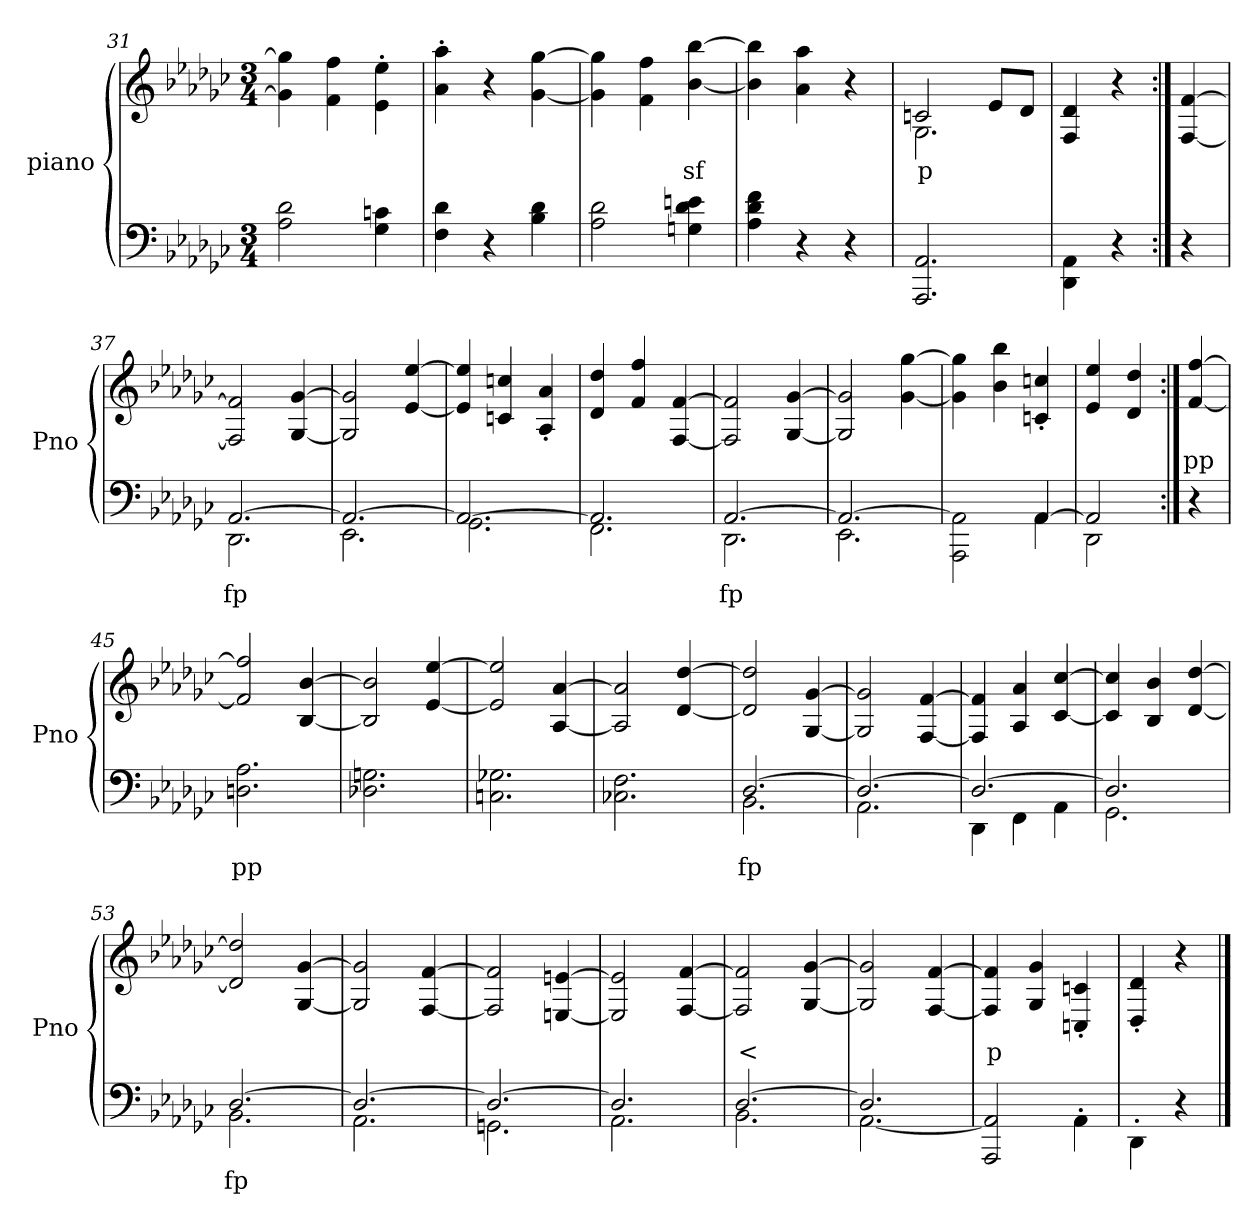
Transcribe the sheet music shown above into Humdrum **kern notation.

**kern	**text	**kern	**text
*part2	*part2	*part1	*part1
*staff2	*staff2	*staff1	*staff1
*I"piano	*	*I"piano	*
*I'Pno	*	*I'Pno	*
!!LO:LB:g=z
*clefF4	*	*clefG2	*
*k[b-e-a-d-g-c-]	*	*k[b-e-a-d-g-c-]	*
*G-:	*	*G-:	*
*M3/4	*	*M3/4	*
=31	=31	=31	=31
2A-\ 2d-\	.	4g-\] 4gg-\]	.
.	.	4f\ 4ff\	.
4G-\ 4cn\	.	4e-\' 4ee-\'	.
=32	=32	=32	=32
4F\ 4d-\	.	4a-\' 4aa-\'	.
!	!	!	!LO:LY:b
4r	.	4r	<
4B-\ 4d-\	.	[4g-\ [4gg-\	.
=33	=33	=33	=33
2A-\ 2d-\	.	4g-\] 4gg-\]	.
.	.	4f\ 4ff\	.
!	!	!	!LO:LY:b
4Gn\ 4d-\ 4en\	.	[4b-\ [4bb-\	sf
=34	=34	=34	=34
4A-\ 4d-\ 4f\	.	4b-\] 4bb-\]	.
4r	.	4a-\ 4aa-\	.
4r	.	4r	.
=35	=35	=35	=35
*	*	*^	*
!	!	!	!	!LO:LY:b
2.AAA-/ 2.AA-/	.	2cn/	2.G-\	p
.	.	8e-/L	.	.
.	.	8d-/J	.	.
*	*	*v	*v	*
=36	=36	=36	=36
4DD-\ 4AA-\	.	4F/ 4d-/	.
4r	.	4r	.
=36X2:|!	=36X2:|!	=36X2:|!	=36X2:|!
4r	.	[4F/ [4f/	.
=37	=37	=37	=37
*^	*	*	*
!	!	!LO:LY:b	!	!
[2.AA-/	2.DD-\	fp	2F/] 2f/]	.
.	.	.	[4G-/ [4g-/	.
=38	=38	=38	=38	=38
2.AA-/_	2.EE-\	.	2G-/] 2g-/]	.
.	.	.	[4e-/ [4ee-/	.
!!LO:PB:g=z
=39	=39	=39	=39	=39
2.AA-/_	2.GG-\	.	4e-/] 4ee-/]	.
.	.	.	4cn/ 4ccn/	.
.	.	.	4A-/' 4a-/'	.
=40	=40	=40	=40	=40
2.AA-/]	2.FF\	.	4d-/ 4dd-/	.
.	.	.	4f/ 4ff/	.
.	.	.	[4F/ [4f/	.
=41	=41	=41	=41	=41
!	!	!LO:LY:b	!	!
[2.AA-/	2.DD-\	fp	2F/] 2f/]	.
.	.	.	[4G-/ [4g-/	.
=42	=42	=42	=42	=42
2.AA-/_	2.EE-\	.	2G-/] 2g-/]	.
.	.	.	[4g-\ [4gg-\	.
=43	=43	=43	=43	=43
2ryy	2AAA-\ 2AA-\]	.	4g-\] 4gg-\]	.
.	.	.	4b-\ 4bb-\	.
[4AA-/	4AA-\	.	4cn/' 4ccn/'	.
=44	=44	=44	=44	=44
2AA-/]	2DD-\	.	4e-/ 4ee-/	.
.	.	.	4d-/ 4dd-/	.
*v	*v	*	*	*
=44X3:|!	=44X3:|!	=44X3:|!	=44X3:|!
!	!	!	!LO:LY:b
4r	.	[4f/ [4ff/	pp
=45	=45	=45	=45
!	!LO:LY:b	!	!
2.Dn\ 2.A-\	pp	2f/] 2ff/]	.
.	.	[4B-/ [4b-/	.
=46	=46	=46	=46
2.D-X\ 2.Gn\	.	2B-/] 2b-/]	.
.	.	[4e-/ [4ee-/	.
!!LO:LB:g=z
=47	=47	=47	=47
2.Cn\ 2.G-X\	.	2e-/] 2ee-/]	.
.	.	[4A-/ [4a-/	.
=48	=48	=48	=48
2.C-X\ 2.F\	.	2A-/] 2a-/]	.
.	.	[4d-/ [4dd-/	.
=49	=49	=49	=49
*^	*	*	*
!	!	!LO:LY:b	!	!
[2.D-/	2.BB-\	fp	2d-/] 2dd-/]	.
.	.	.	[4G-/ [4g-/	.
=50	=50	=50	=50	=50
2.D-/_	2.AA-\	.	2G-/] 2g-/]	.
.	.	.	[4F/ [4f/	.
=51	=51	=51	=51	=51
2.D-/_	4DD-\	.	4F/] 4f/]	.
.	4FF\	.	4A-/ 4a-/	.
.	4AA-\	.	[4c-/ [4cc-/	.
=52	=52	=52	=52	=52
2.D-/]	2.GG-\	.	4c-/] 4cc-/]	.
.	.	.	4B-/ 4b-/	.
.	.	.	[4d-/ [4dd-/	.
=53	=53	=53	=53	=53
!	!	!LO:LY:b	!	!
[2.D-/	2.BB-\	fp	2d-/] 2dd-/]	.
.	.	.	[4G-/ [4g-/	.
=54	=54	=54	=54	=54
2.D-/_	2.AA-\	.	2G-/] 2g-/]	.
.	.	.	[4F/ [4f/	.
=55	=55	=55	=55	=55
2.D-/_	2.GGn\	.	2F/] 2f/]	.
.	.	.	[4En/ [4en/	.
!!LO:LB:g=z
=56	=56	=56	=56	=56
2.D-/]	2.AA-\	.	2E/] 2e/]	.
.	.	.	[4F/ [4f/	.
=57	=57	=57	=57	=57
!	!	!	!	!LO:LY:b
[2.D-/	2.BB-\	.	2F/] 2f/]	<
.	.	.	[4G-/ [4g-/	.
=58	=58	=58	=58	=58
2.D-/]	[2.AA-\	.	2G-/] 2g-/]	.
.	.	.	[4F/ [4f/	.
*v	*v	*	*	*
=59	=59	=59	=59
!	!	!	!LO:LY:b
2AAA-/ 2AA-/]	.	4F/] 4f/]	p
.	.	4G-/ 4g-/	.
4AA-'\	.	4Cn/' 4cn/'	.
=60	=60	=60	=60
4DD-'\	.	4D-/' 4d-/'	.
4r	.	4r	.
==	==	==	==
*-	*-	*-	*-
